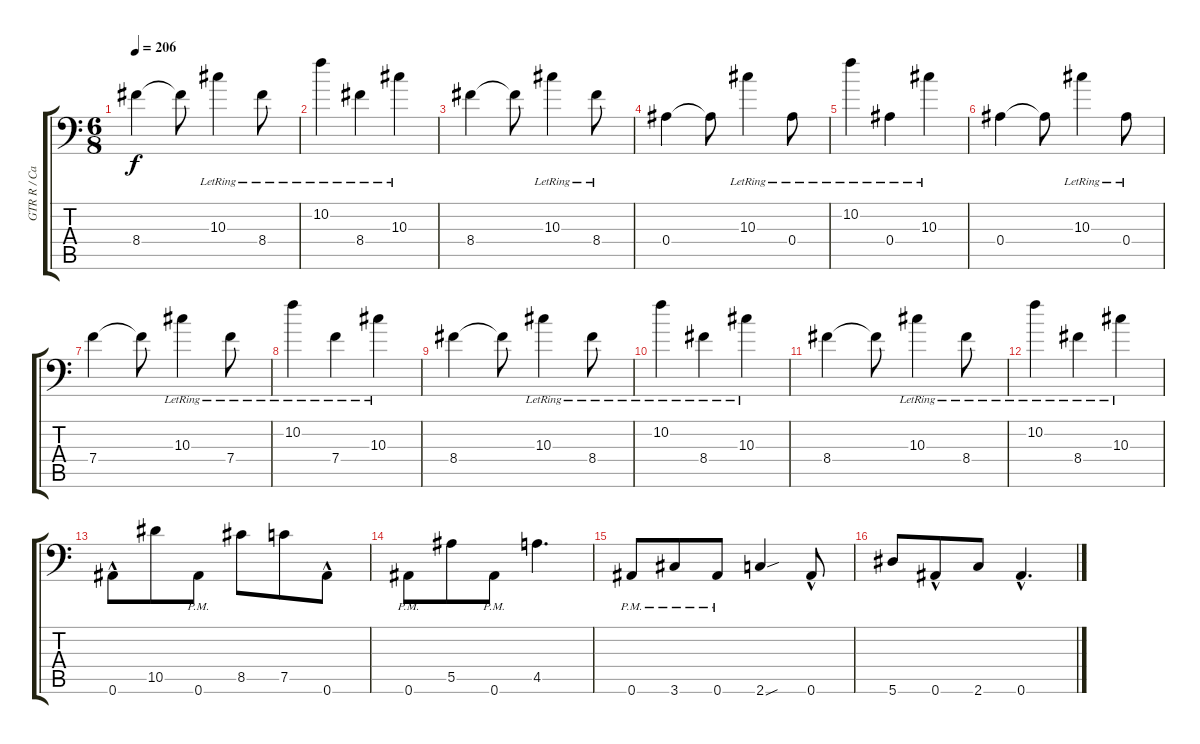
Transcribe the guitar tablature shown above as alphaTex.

\track ("GTR R / Carlos" "GTR R / Ca") {instrument distortionguitar}
\staff {score tabs}
\tuning (C4 G3 Eb3 Bb2 F2 Bb1) {hide}
\ts (6 8)
\tempo 206
\clef f4
\ks c
8.4.4{dy f} 8.4{t}.8 10.3{lr}.4 8.4{lr}.8 |
10.2{lr}.4 8.4{lr}.4 10.3{lr}.4 |
8.4.4 8.4{t}.8 10.3{lr}.4 8.4{lr}.8 |
0.4.4 0.4{t}.8 10.3{lr}.4 0.4{lr}.8 |
10.2{lr}.4 0.4{lr}.4 10.3{lr}.4 |
0.4.4 0.4{t}.8 10.3{lr}.4 0.4{lr}.8 |
7.4.4 7.4{t}.8 10.3{lr}.4 7.4{lr}.8 |
10.2{lr}.4 7.4{lr}.4 10.3{lr}.4 |
8.4.4 8.4{t}.8 10.3{lr}.4 8.4{lr}.8 |
10.2{lr}.4 8.4{lr}.4 10.3{lr}.4 |
8.4.4 8.4{t}.8 10.3{lr}.4 8.4{lr}.8 |
10.2{lr}.4 8.4{lr}.4 10.3{lr}.4 |
0.6{hac}.8 10.5.8 0.6{pm}.8 8.5.8 7.5.8 0.6{hac}.8 |
0.6{pm}.8 5.5.8 0.6{pm}.8 4.5.4{d} |
0.6{pm}.8 3.6{pm}.8 0.6{pm}.8 2.6{sou}.4 0.6{hac}.8 |
5.6.8 0.6{hac}.8 2.6.8 0.6{hac}.4{d}
